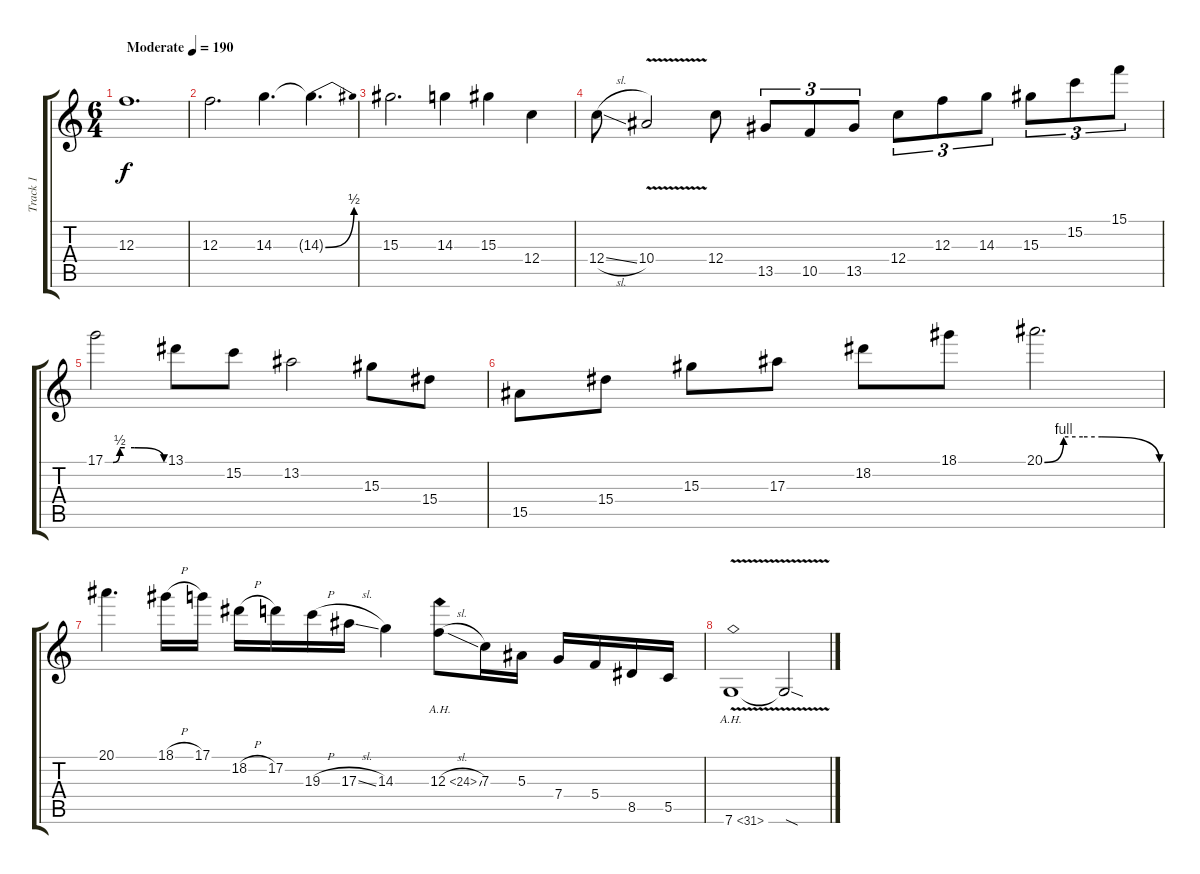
\track ("Track 1" "Track 1") {instrument overdrivenguitar}
\staff {score tabs}
\tuning (D4 A3 F3 C3 G2 C2) {hide}
\ts (6 4)
\tempo (190 "Moderate")
\clef g2
\ks c
12.3.1{d dy f instrument overdrivenguitar} |
12.3.2{d} 14.3.4{d} 14.3{be (bend 0 0 60 2) t}.4{d} |
15.3.2{d} 14.3.4 15.3.4 12.4.4 |
12.4{sl}.8 10.4{v}.2 12.4.8 13.5.8{tu (3 2)} 10.5.8{tu (3 2)} 13.5.8{tu (3 2)} 12.4.8{tu (3 2)} 12.3.8{tu (3 2)} 14.3.8{tu (3 2)} 15.3.8{tu (3 2)} 15.2.8{tu (3 2)} 15.1.8{tu (3 2)} |
17.1{be (custom 0 0 8 0 15 2 20 2 30 2 60 0)}.2 13.1.8 15.2.8 13.2.2 15.3.8 15.4.8 |
15.5.8 15.4.8 15.3.8 17.3.8 18.2.8 18.1.8 20.1{be (custom 0 0 10 4 20 4 30 4 60 0)}.2{d} |
20.1.4{d} 18.1{h}.16 17.1.16 18.2{h}.16 17.2.16 19.3{h}.16 17.3{sl}.16 14.3.4 12.3{ah 12 sl}.8 7.3.16 5.3.16 7.4.16 5.4.16 8.5.16 5.5.16 |
7.6{ah 24 v}.1 7.6{sod t}.2
